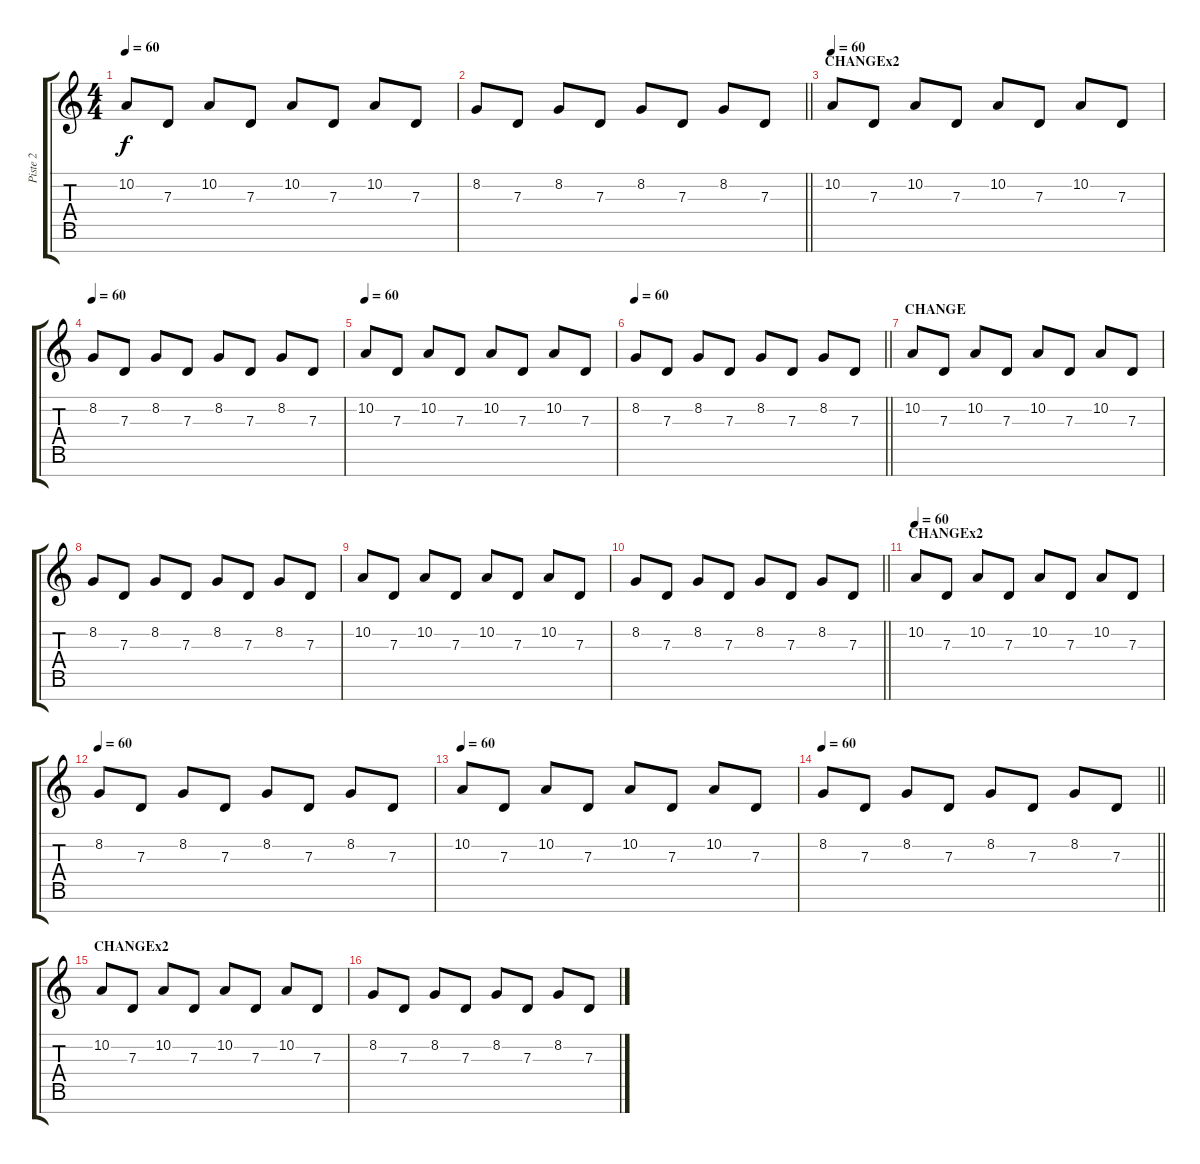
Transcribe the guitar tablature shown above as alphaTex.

\track ("Piste 2" "Piste 2") {instrument rockorgan}
\staff {score tabs}
\tuning (E4 B3 G3 D3 A2 E2 B1) {hide}
\ts (4 4)
\tempo 60
\clef g2
\ks c
10.2.8{dy f} 7.3.8 10.2.8 7.3.8 10.2.8 7.3.8 10.2.8 7.3.8 |
\barLineRight lightlight
8.2.8 7.3.8 8.2.8 7.3.8 8.2.8 7.3.8 8.2.8 7.3.8 |
\section ("" "CHANGEx2")
\tempo 60
10.2.8 7.3.8 10.2.8 7.3.8 10.2.8 7.3.8 10.2.8 7.3.8 |
\tempo 60
8.2.8 7.3.8 8.2.8 7.3.8 8.2.8 7.3.8 8.2.8 7.3.8 |
\tempo 60
10.2.8 7.3.8 10.2.8 7.3.8 10.2.8 7.3.8 10.2.8 7.3.8 |
\tempo 60
\barLineRight lightlight
8.2.8 7.3.8 8.2.8 7.3.8 8.2.8 7.3.8 8.2.8 7.3.8 |
\section ("" "CHANGE")
10.2.8 7.3.8 10.2.8 7.3.8 10.2.8 7.3.8 10.2.8 7.3.8 |
8.2.8 7.3.8 8.2.8 7.3.8 8.2.8 7.3.8 8.2.8 7.3.8 |
10.2.8 7.3.8 10.2.8 7.3.8 10.2.8 7.3.8 10.2.8 7.3.8 |
\barLineRight lightlight
8.2.8 7.3.8 8.2.8 7.3.8 8.2.8 7.3.8 8.2.8 7.3.8 |
\section ("" "CHANGEx2")
\tempo 60
10.2.8 7.3.8 10.2.8 7.3.8 10.2.8 7.3.8 10.2.8 7.3.8 |
\tempo 60
8.2.8 7.3.8 8.2.8 7.3.8 8.2.8 7.3.8 8.2.8 7.3.8 |
\tempo 60
10.2.8 7.3.8 10.2.8 7.3.8 10.2.8 7.3.8 10.2.8 7.3.8 |
\tempo 60
\barLineRight lightlight
8.2.8 7.3.8 8.2.8 7.3.8 8.2.8 7.3.8 8.2.8 7.3.8 |
\section ("" "CHANGEx2")
10.2.8 7.3.8 10.2.8 7.3.8 10.2.8 7.3.8 10.2.8 7.3.8 |
8.2.8 7.3.8 8.2.8 7.3.8 8.2.8 7.3.8 8.2.8 7.3.8
